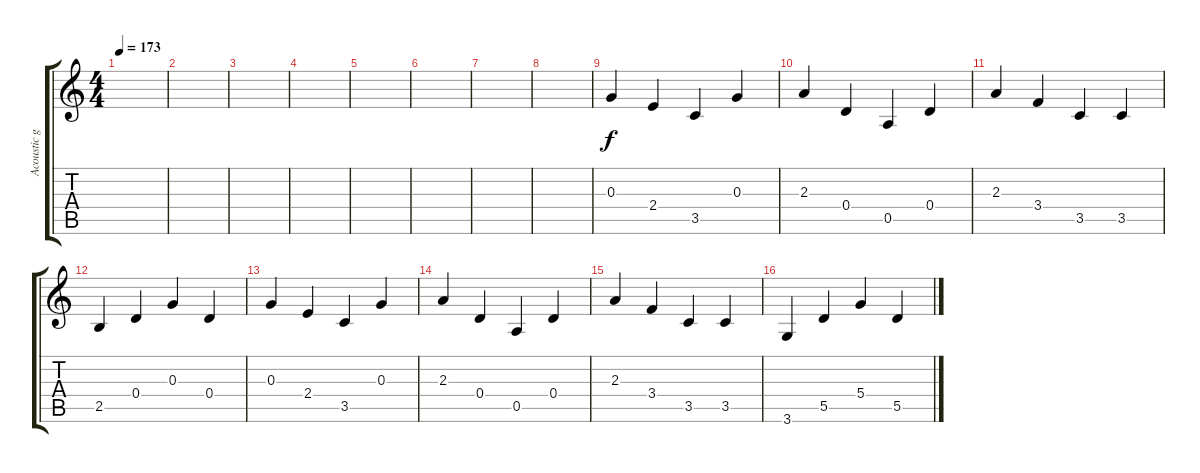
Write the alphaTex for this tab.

\track ("Acoustic guitar 2" "Acoustic g") {instrument acousticguitarsteel}
\staff {score tabs}
\tuning (E4 B3 G3 D3 A2 E2) {hide}
\ts (4 4)
\tempo 173
\clef g2
\ks c
|
|
|
|
|
|
|
|
0.3.4 2.4.4 3.5.4 0.3.4 |
2.3.4 0.4.4 0.5.4 0.4.4 |
2.3.4 3.4.4 3.5.4 3.5.4 |
2.5.4 0.4.4 0.3.4 0.4.4 |
0.3.4 2.4.4 3.5.4 0.3.4 |
2.3.4 0.4.4 0.5.4 0.4.4 |
2.3.4 3.4.4 3.5.4 3.5.4 |
3.6.4 5.5.4 5.4.4 5.5.4
